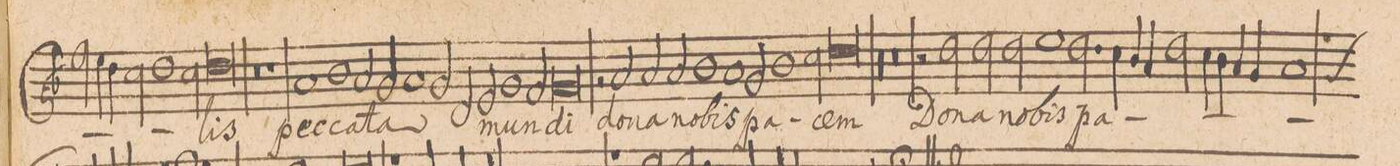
**kern	**text
*I"CANTVS.	*
*clefG2	*
*k[b-]	*
*met(C|)	*
*M2/1	*
2ff]	.
4ee\	.
4dd\	.
=83-	=83-
2cc\	.
1dd	.
2cc\	.
=84-	=84-
0dd	-lis
=85-	=85-
0r	.
=86-	=86-
1r	.
1a	pec-
=87-	=87-
1b-	-ca-
2a/	-ta
2g/	.
=88-	=88-
1a	.
2g/	.
2d/	.
=89-	=89-
2e/	mun-
1g	.
2fny/	.
=90-	=90-
0g	-di
=91-	=91-
2rg	.
2a/	do-
2a/	-na
2a/	no-
=92-	=92-
1b-	.
1a	-bis
=93-	=93-
2g/	pa-
1b-	.
2cc\	.
=94-	=94-
0dd	-cem
=95-	=95-
00r	.
=96-	=96-
=97-	=97-
0r	.
=98-	=98-
2r	.
2dd\	Do-
2dd\	-na
2dd\	no-
=99-	=99-
1ee	-bis
2.dd\	pa-
4cc\	.
=100-	=100-
4b-/	.
4a/	.
2dd\	.
4cc\	.
4b-\	.
4a/	.
4g/	.
=101-	=101-
*custos:g	*
1a	.
*-	*-
